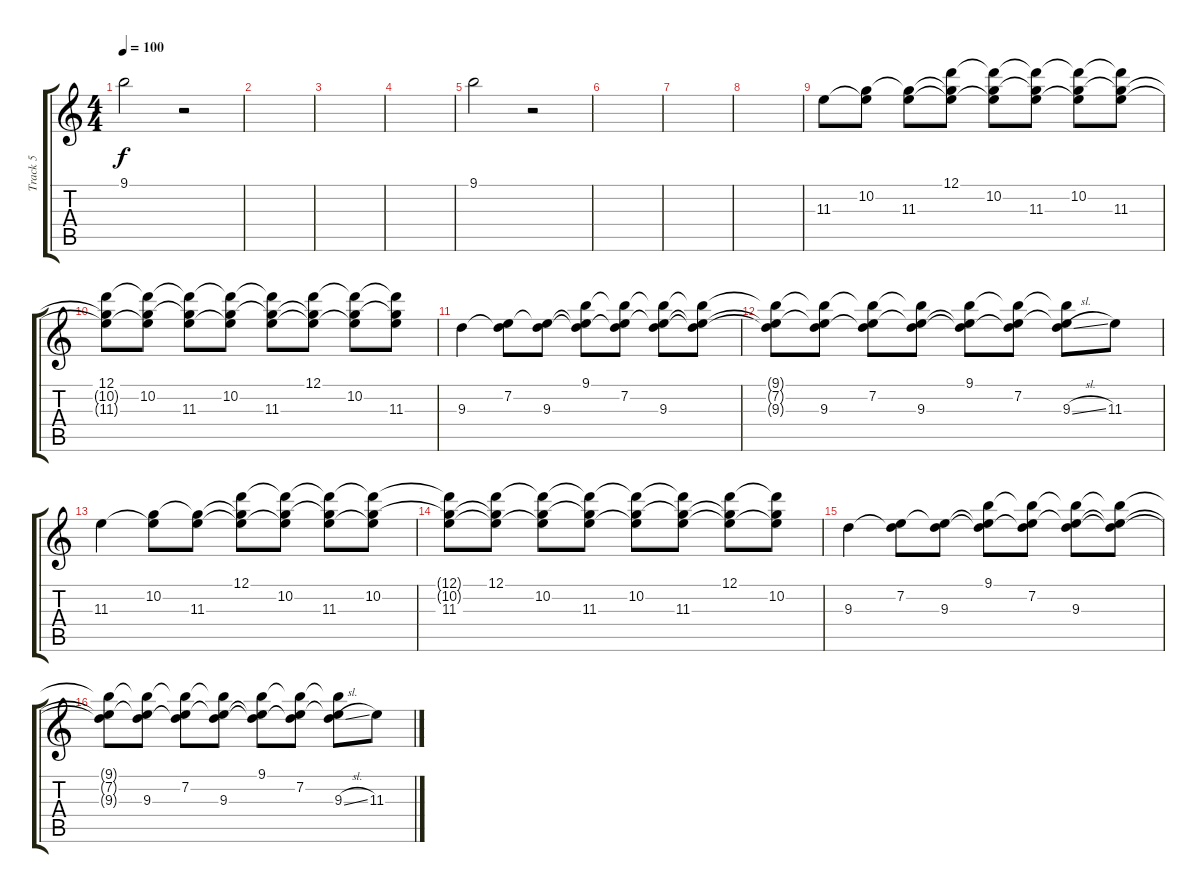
\track ("Track 5" "Track 5") {instrument electricguitarjazz}
\staff {score tabs}
\tuning (D4 A3 F3 C3 G2 C2) {hide}
\ts (4 4)
\tempo 100
\clef g2
\ks c
9.1.2{dy f} r.2 |
|
|
|
9.1.2 r.2 |
|
|
|
11.3.8{balance 16 instrument distortionguitar} (10.2 11.3{t}).8 (10.2{t} 11.3).8 (12.1 10.2{t} 11.3{t}).8 (12.1{t} 10.2 11.3{t}).8 (12.1{t} 10.2{t} 11.3).8 (12.1{t} 10.2 11.3{t}).8 (12.1{t} 10.2{t} 11.3).8 |
(12.1 10.2{t} 11.3{t}).8 (12.1{t} 10.2 11.3{t}).8 (12.1{t} 10.2{t} 11.3).8 (12.1{t} 10.2 11.3{t}).8 (12.1{t} 10.2{t} 11.3).8 (12.1 10.2{t} 11.3{t}).8 (12.1{t} 10.2 11.3{t}).8 (12.1{t} 10.2{t} 11.3).8 |
9.3.4 (7.2 9.3{t}).8 (7.2{t} 9.3).8 (9.1 7.2{t} 9.3{t}).8 (9.1{t} 7.2 9.3{t}).8 (9.1{t} 7.2{t} 9.3).8 (9.1{t} 7.2{t} 9.3{t}).8 |
(9.1{t} 7.2{t} 9.3{t}).8 (9.1{t} 7.2{t} 9.3).8 (9.1{t} 7.2 9.3{t}).8 (9.1{t} 7.2{t} 9.3).8 (9.1 7.2{t} 9.3{t}).8 (9.1{t} 7.2 9.3{t}).8 (9.1{t} 7.2{t} 9.3{sl}).8 11.3.8 |
11.3.4 (10.2 11.3{t}).8 (10.2{t} 11.3).8 (12.1 10.2{t} 11.3{t}).8 (12.1{t} 10.2 11.3{t}).8 (12.1{t} 10.2{t} 11.3).8 (12.1{t} 10.2 11.3{t}).8 |
(12.1{t} 10.2{t} 11.3).8 (12.1 10.2{t} 11.3{t}).8 (12.1{t} 10.2 11.3{t}).8 (12.1{t} 10.2{t} 11.3).8 (12.1{t} 10.2 11.3{t}).8 (12.1{t} 10.2{t} 11.3).8 (12.1 10.2{t} 11.3{t}).8 (12.1{t} 10.2 11.3{t}).8 |
9.3.4 (7.2 9.3{t}).8 (7.2{t} 9.3).8 (9.1 7.2{t} 9.3{t}).8 (9.1{t} 7.2 9.3{t}).8 (9.1{t} 7.2{t} 9.3).8 (9.1{t} 7.2{t} 9.3{t}).8 |
(9.1{t} 7.2{t} 9.3{t}).8 (9.1{t} 7.2{t} 9.3).8 (9.1{t} 7.2 9.3{t}).8 (9.1{t} 7.2{t} 9.3).8 (9.1 7.2{t} 9.3{t}).8 (9.1{t} 7.2 9.3{t}).8 (9.1{t} 7.2{t} 9.3{sl}).8 11.3.8
